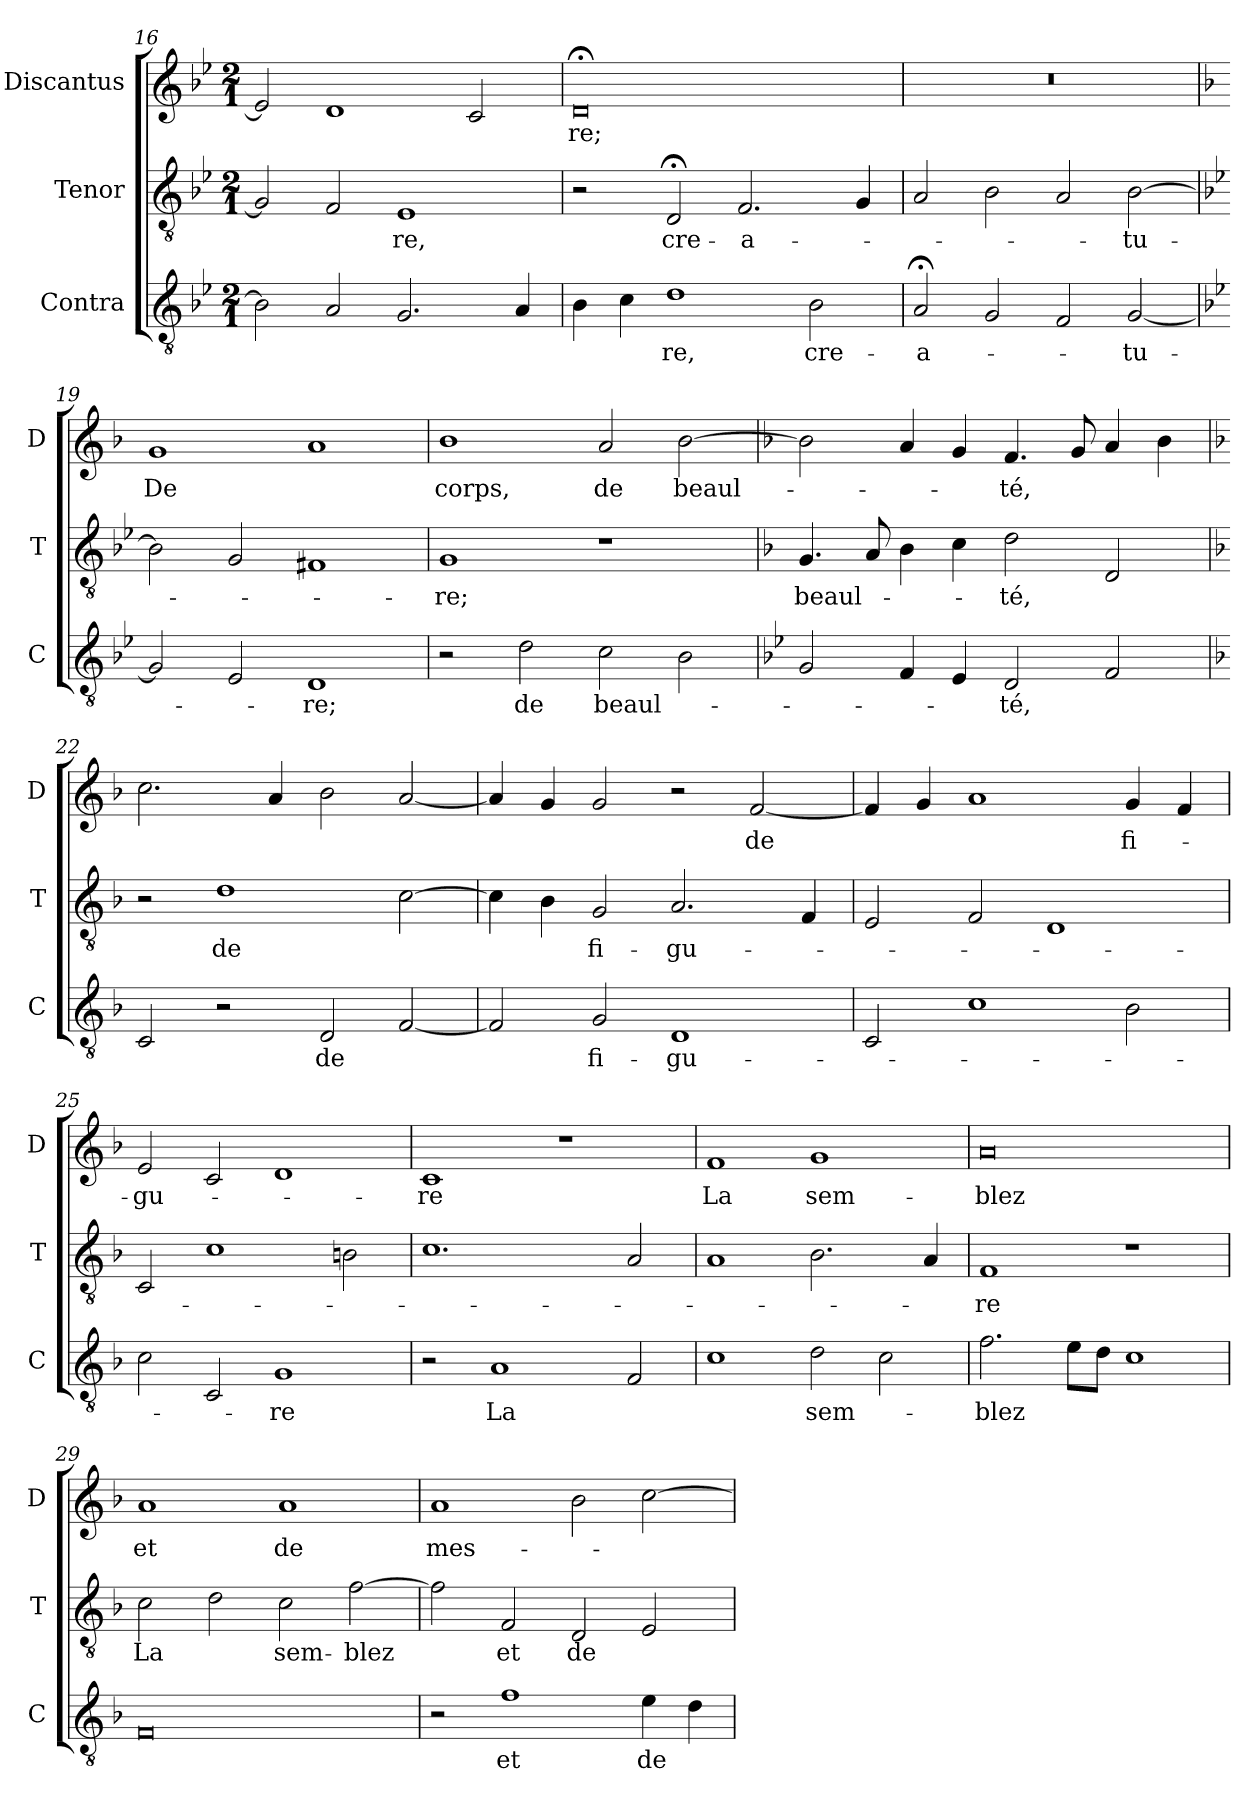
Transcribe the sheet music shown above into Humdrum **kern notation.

**kern	**text	**kern	**text	**kern	**text
*part3	*part3	*part2	*part2	*part1	*part1
*staff3	*staff3	*staff2	*staff2	*staff1	*staff1
*I"Contra	*	*I"Tenor	*	*I"Discantus	*
*I'C	*	*I'T	*	*I'D	*
*clefGv2	*	*clefGv2	*	*clefG2	*
*k[b-e-]	*	*k[b-e-]	*	*k[b-e-]	*
*M2/1	*	*M2/1	*	*M2/1	*
=16	=16	=16	=16	=16	=16
2B-\]	.	2G/]	.	2e-/]	.
2A/	.	2F/	.	1d	.
2.G/	.	1E-	-re,	.	.
.	.	.	.	2c/	.
4A/	.	.	.	.	.
=17	=17	=17	=17	=17	=17
4B-\	.	2r	.	0d;<	-re;
4c\	.	.	.	.	.
1d	-re,	2D;</	cre-	.	.
.	.	2.F/	-a-	.	.
2B-\	cre-	.	.	.	.
.	.	4G/	.	.	.
=18	=18	=18	=18	=18	=18
2A;</	-a-	2A/	.	0r	.
2G/	.	2B-\	.	.	.
2F/	.	2A/	.	.	.
[2G/	-tu-	[2B-\	-tu-	.	.
=19	=19	=19	=19	=19	=19
*	*	*	*	*k[b-]	*
2G/]	.	2B-\]	.	1g	De
2E-/	.	2G/	.	.	.
1D	re;	1F#X	.	1a	.
=20	=20	=20	=20	=20	=20
2r	.	1G	re;	1b-	corps,
2d\	de	.	.	.	.
2c\	beaul-	1r	.	2a/	de
2B-\	.	.	.	[2b-\	beaul-
=21	=21	=21	=21	=21	=21
*	*	*k[b-]	*	*	*
2G/	.	4.G/	beaul-	2b-\]	.
.	.	8A/	.	.	.
4F/	.	4B-\	.	4a/	.
4E-/	.	4c\	.	4g/	.
2D/	-té,	2d\	-té,	4.f/	-té,
.	.	.	.	8g/	.
2F/	.	2D/	.	4a/	.
.	.	.	.	4b-\	.
=22	=22	=22	=22	=22	=22
*k[b-]	*	*	*	*	*
2C/	.	2r	.	2.cc\	.
2r	.	1d	de	.	.
.	.	.	.	4a/	.
2D/	de	.	.	2b-\	.
[2F/	.	[2c\	.	[2a/	.
=23	=23	=23	=23	=23	=23
2F/]	.	4c\]	.	4a/]	.
.	.	4B-\	.	4g/	.
2G/	fi-	2G/	fi-	2g/	.
1D	-gu-	2.A/	-gu-	2r	.
.	.	.	.	[2f/	de
.	.	4F/	.	.	.
=24	=24	=24	=24	=24	=24
2C/	.	2E/	.	4f/]	.
.	.	.	.	4g/	.
1c	.	2F/	.	1a	.
.	.	1D	.	.	.
2B-\	.	.	.	4g/	fi-
.	.	.	.	4f/	.
=25	=25	=25	=25	=25	=25
2c\	.	2C/	.	2e/	-gu-
2C/	.	1c	.	2c/	.
1G	-re	.	.	1d	.
.	.	2Bn\	.	.	.
=26	=26	=26	=26	=26	=26
2r	.	1.c	.	1c	-re
1A	La	.	.	.	.
.	.	.	.	1r	.
2F/	.	2A/	.	.	.
=27	=27	=27	=27	=27	=27
1c	.	1A	.	1f	La
2d\	sem-	2.B-\	.	1g	sem-
2c\	.	.	.	.	.
.	.	4A/	.	.	.
=28	=28	=28	=28	=28	=28
2.f\	-blez	1F	-re	0a	-blez
8e\L	.	.	.	.	.
8d\J	.	.	.	.	.
1c	.	1r	.	.	.
=29	=29	=29	=29	=29	=29
0F	.	2c\	La	1a	et
.	.	2d\	.	.	.
.	.	2c\	sem-	1a	de
.	.	[2f\	-blez	.	.
=30	=30	=30	=30	=30	=30
2r	.	2f\]	.	1a	mes-
1f	et	2F/	et	.	.
.	.	2D/	de	2b-\	.
4e\	de	2E/	.	[2cc\	.
4d\	.	.	.	.	.
=	=	=	=	=	=
*-	*-	*-	*-	*-	*-
